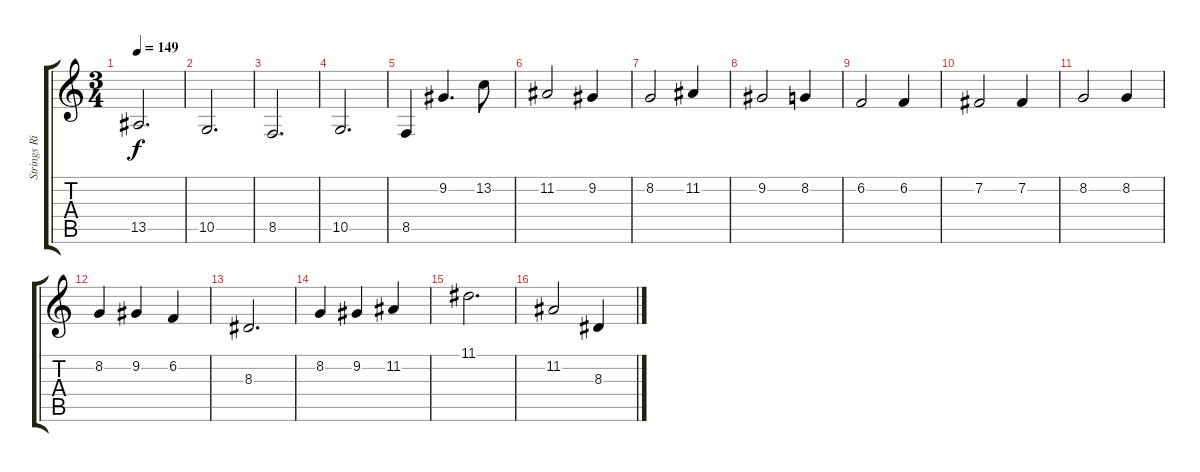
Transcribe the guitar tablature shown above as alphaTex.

\track ("Strings Right" "Strings Ri") {instrument stringensemble1}
\staff {score tabs}
\tuning (E4 B3 G3 D3 A2 E2) {hide}
\ts (3 4)
\tempo 149
\clef g2
\ks c
13.5.2{d dy f} |
10.5.2{d} |
8.5.2{d} |
10.5.2{d} |
8.5.4 9.2.4{d} 13.2.8 |
11.2.2 9.2.4 |
8.2.2 11.2.4 |
9.2.2 8.2.4 |
6.2.2 6.2.4 |
7.2.2 7.2.4 |
8.2.2 8.2.4 |
8.2.4 9.2.4 6.2.4 |
8.3.2{d} |
8.2.4 9.2.4 11.2.4 |
11.1.2{d} |
11.2.2 8.3.4
